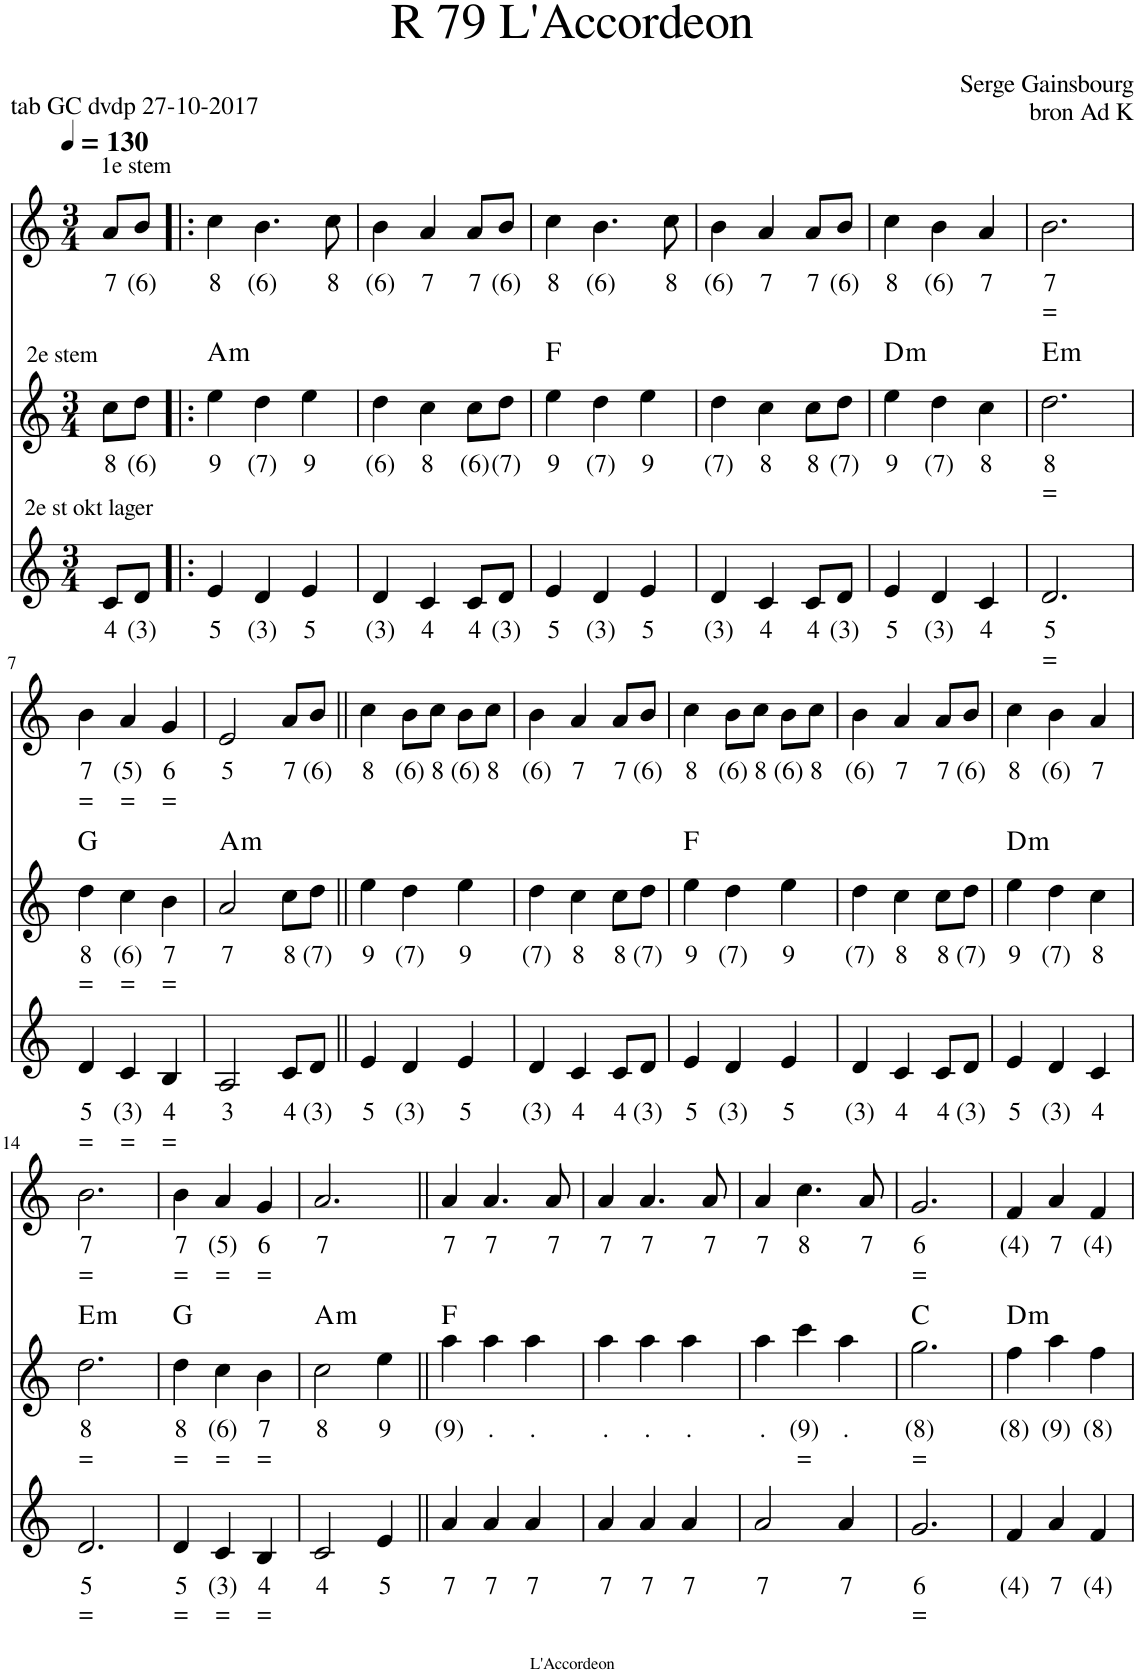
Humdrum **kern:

**kern	**text	**text	**kern	**text	**text	**harte	**kern	**text	**text
*part3	*part3	*part3	*part2	*part2	*part2	*part2	*part1	*part1	*part1
*staff3	*staff3	*staff3	*staff2	*staff2	*staff2	*	*staff1	*staff1	*staff1
*I"Stem	*	*	*I"Stem	*	*	*	*I"Stem	*	*
*clefG2	*	*	*clefG2	*	*	*	*clefG2	*	*
*k[]	*	*	*k[]	*	*	*	*k[]	*	*
*M3/4	*	*	*M3/4	*	*	*	*M3/4	*	*
*MM130	*	*	*MM130	*	*	*	*MM130	*	*
=	=	=	=	=	=	=	=	=	=
!	!	!	!	!	!	!	!LO:TX:a:t=1e stem	!	!
!	!	!	!LO:TX:a:t=2e stem	!	!	!	!	!	!
!LO:TX:a:t=2e st okt lager	!	!	!	!	!	!	!	!	!
!	!LO:LY:b	!	!	!LO:LY:b	!	!	!	!LO:LY:b	!
8c/L	4	.	8cc\L	8	.	.	8a/L	7	.
!	!LO:LY:b	!	!	!LO:LY:b	!	!	!	!LO:LY:b	!
8d/J	(3)	.	8dd\J	(6)	.	.	8b/J	(6)	.
=1!|:	=1!|:	=1!|:	=1!|:	=1!|:	=1!|:	=1!|:	=1!|:	=1!|:	=1!|:
!	!LO:LY:b	!	!	!LO:LY:b	!	!LO:H:kt=m	!	!LO:LY:b	!
4e/	5	.	4ee\	9	.	A:min	4cc\	8	.
!	!LO:LY:b	!	!	!LO:LY:b	!	!	!	!LO:LY:b	!
4d/	(3)	.	4dd\	(7)	.	.	4.b\	(6)	.
!	!LO:LY:b	!	!	!LO:LY:b	!	!	!	!	!
4e/	5	.	4ee\	9	.	.	.	.	.
!	!	!	!	!	!	!	!	!LO:LY:b	!
.	.	.	.	.	.	.	8cc\	8	.
=2	=2	=2	=2	=2	=2	=2	=2	=2	=2
!	!LO:LY:b	!	!	!LO:LY:b	!	!	!	!LO:LY:b	!
4d/	(3)	.	4dd\	(6)	.	.	4b\	(6)	.
!	!LO:LY:b	!	!	!LO:LY:b	!	!	!	!LO:LY:b	!
4c/	4	.	4cc\	8	.	.	4a/	7	.
!	!LO:LY:b	!	!	!LO:LY:b	!	!	!	!LO:LY:b	!
8c/L	4	.	8cc\L	(6)	.	.	8a/L	7	.
!	!LO:LY:b	!	!	!LO:LY:b	!	!	!	!LO:LY:b	!
8d/J	(3)	.	8dd\J	(7)	.	.	8b/J	(6)	.
=3	=3	=3	=3	=3	=3	=3	=3	=3	=3
!	!LO:LY:b	!	!	!LO:LY:b	!	!	!	!LO:LY:b	!
4e/	5	.	4ee\	9	.	F:maj	4cc\	8	.
!	!LO:LY:b	!	!	!LO:LY:b	!	!	!	!LO:LY:b	!
4d/	(3)	.	4dd\	(7)	.	.	4.b\	(6)	.
!	!LO:LY:b	!	!	!LO:LY:b	!	!	!	!	!
4e/	5	.	4ee\	9	.	.	.	.	.
!	!	!	!	!	!	!	!	!LO:LY:b	!
.	.	.	.	.	.	.	8cc\	8	.
=4	=4	=4	=4	=4	=4	=4	=4	=4	=4
!	!LO:LY:b	!	!	!LO:LY:b	!	!	!	!LO:LY:b	!
4d/	(3)	.	4dd\	(7)	.	.	4b\	(6)	.
!	!LO:LY:b	!	!	!LO:LY:b	!	!	!	!LO:LY:b	!
4c/	4	.	4cc\	8	.	.	4a/	7	.
!	!LO:LY:b	!	!	!LO:LY:b	!	!	!	!LO:LY:b	!
8c/L	4	.	8cc\L	8	.	.	8a/L	7	.
!	!LO:LY:b	!	!	!LO:LY:b	!	!	!	!LO:LY:b	!
8d/J	(3)	.	8dd\J	(7)	.	.	8b/J	(6)	.
=5	=5	=5	=5	=5	=5	=5	=5	=5	=5
!	!LO:LY:b	!	!	!LO:LY:b	!	!LO:H:kt=m	!	!LO:LY:b	!
4e/	5	.	4ee\	9	.	D:min	4cc\	8	.
!	!LO:LY:b	!	!	!LO:LY:b	!	!	!	!LO:LY:b	!
4d/	(3)	.	4dd\	(7)	.	.	4b\	(6)	.
!	!LO:LY:b	!	!	!LO:LY:b	!	!	!	!LO:LY:b	!
4c/	4	.	4cc\	8	.	.	4a/	7	.
=6	=6	=6	=6	=6	=6	=6	=6	=6	=6
!	!LO:LY:b	!LO:LY:b	!	!LO:LY:b	!LO:LY:b	!LO:H:kt=m	!	!LO:LY:b	!LO:LY:b
2.d/	5	=	2.dd\	8	=	E:min	2.b\	7	=
!!LO:LB:g=z
=7	=7	=7	=7	=7	=7	=7	=7	=7	=7
!	!LO:LY:b	!LO:LY:b	!	!LO:LY:b	!LO:LY:b	!	!	!LO:LY:b	!LO:LY:b
4d/	5	=	4dd\	8	=	G:maj	4b\	7	=
!	!LO:LY:b	!LO:LY:b	!	!LO:LY:b	!LO:LY:b	!	!	!LO:LY:b	!LO:LY:b
4c/	(3)	=	4cc\	(6)	=	.	4a/	(5)	=
!	!LO:LY:b	!LO:LY:b	!	!LO:LY:b	!LO:LY:b	!	!	!LO:LY:b	!LO:LY:b
4B/	4	=	4b\	7	=	.	4g/	6	=
=8	=8	=8	=8	=8	=8	=8	=8	=8	=8
!	!LO:LY:b	!	!	!LO:LY:b	!	!LO:H:kt=m	!	!LO:LY:b	!
2A/	3	.	2a/	7	.	A:min	2e/	5	.
!	!LO:LY:b	!	!	!LO:LY:b	!	!	!	!LO:LY:b	!
8c/L	4	.	8cc\L	8	.	.	8a/L	7	.
!	!LO:LY:b	!	!	!LO:LY:b	!	!	!	!LO:LY:b	!
8d/J	(3)	.	8dd\J	(7)	.	.	8b/J	(6)	.
=9||	=9||	=9||	=9||	=9||	=9||	=9||	=9||	=9||	=9||
!	!LO:LY:b	!	!	!LO:LY:b	!	!	!	!LO:LY:b	!
4e/	5	.	4ee\	9	.	.	4cc\	8	.
!	!LO:LY:b	!	!	!LO:LY:b	!	!	!	!LO:LY:b	!
4d/	(3)	.	4dd\	(7)	.	.	8b\L	(6)	.
!	!	!	!	!	!	!	!	!LO:LY:b	!
.	.	.	.	.	.	.	8cc\J	8	.
!	!LO:LY:b	!	!	!LO:LY:b	!	!	!	!LO:LY:b	!
4e/	5	.	4ee\	9	.	.	8b\L	(6)	.
!	!	!	!	!	!	!	!	!LO:LY:b	!
.	.	.	.	.	.	.	8cc\J	8	.
=10	=10	=10	=10	=10	=10	=10	=10	=10	=10
!	!LO:LY:b	!	!	!LO:LY:b	!	!	!	!LO:LY:b	!
4d/	(3)	.	4dd\	(7)	.	.	4b\	(6)	.
!	!LO:LY:b	!	!	!LO:LY:b	!	!	!	!LO:LY:b	!
4c/	4	.	4cc\	8	.	.	4a/	7	.
!	!LO:LY:b	!	!	!LO:LY:b	!	!	!	!LO:LY:b	!
8c/L	4	.	8cc\L	8	.	.	8a/L	7	.
!	!LO:LY:b	!	!	!LO:LY:b	!	!	!	!LO:LY:b	!
8d/J	(3)	.	8dd\J	(7)	.	.	8b/J	(6)	.
=11	=11	=11	=11	=11	=11	=11	=11	=11	=11
!	!LO:LY:b	!	!	!LO:LY:b	!	!	!	!LO:LY:b	!
4e/	5	.	4ee\	9	.	F:maj	4cc\	8	.
!	!LO:LY:b	!	!	!LO:LY:b	!	!	!	!LO:LY:b	!
4d/	(3)	.	4dd\	(7)	.	.	8b\L	(6)	.
!	!	!	!	!	!	!	!	!LO:LY:b	!
.	.	.	.	.	.	.	8cc\J	8	.
!	!LO:LY:b	!	!	!LO:LY:b	!	!	!	!LO:LY:b	!
4e/	5	.	4ee\	9	.	.	8b\L	(6)	.
!	!	!	!	!	!	!	!	!LO:LY:b	!
.	.	.	.	.	.	.	8cc\J	8	.
=12	=12	=12	=12	=12	=12	=12	=12	=12	=12
!	!LO:LY:b	!	!	!LO:LY:b	!	!	!	!LO:LY:b	!
4d/	(3)	.	4dd\	(7)	.	.	4b\	(6)	.
!	!LO:LY:b	!	!	!LO:LY:b	!	!	!	!LO:LY:b	!
4c/	4	.	4cc\	8	.	.	4a/	7	.
!	!LO:LY:b	!	!	!LO:LY:b	!	!	!	!LO:LY:b	!
8c/L	4	.	8cc\L	8	.	.	8a/L	7	.
!	!LO:LY:b	!	!	!LO:LY:b	!	!	!	!LO:LY:b	!
8d/J	(3)	.	8dd\J	(7)	.	.	8b/J	(6)	.
=13	=13	=13	=13	=13	=13	=13	=13	=13	=13
!	!LO:LY:b	!	!	!LO:LY:b	!	!LO:H:kt=m	!	!LO:LY:b	!
4e/	5	.	4ee\	9	.	D:min	4cc\	8	.
!	!LO:LY:b	!	!	!LO:LY:b	!	!	!	!LO:LY:b	!
4d/	(3)	.	4dd\	(7)	.	.	4b\	(6)	.
!	!LO:LY:b	!	!	!LO:LY:b	!	!	!	!LO:LY:b	!
4c/	4	.	4cc\	8	.	.	4a/	7	.
!!LO:LB:g=z
=14	=14	=14	=14	=14	=14	=14	=14	=14	=14
!	!LO:LY:b	!LO:LY:b	!	!LO:LY:b	!LO:LY:b	!LO:H:kt=m	!	!LO:LY:b	!LO:LY:b
2.d/	5	=	2.dd\	8	=	E:min	2.b\	7	=
=15	=15	=15	=15	=15	=15	=15	=15	=15	=15
!	!LO:LY:b	!LO:LY:b	!	!LO:LY:b	!LO:LY:b	!	!	!LO:LY:b	!LO:LY:b
4d/	5	=	4dd\	8	=	G:maj	4b\	7	=
!	!LO:LY:b	!LO:LY:b	!	!LO:LY:b	!LO:LY:b	!	!	!LO:LY:b	!LO:LY:b
4c/	(3)	=	4cc\	(6)	=	.	4a/	(5)	=
!	!LO:LY:b	!LO:LY:b	!	!LO:LY:b	!LO:LY:b	!	!	!LO:LY:b	!LO:LY:b
4B/	4	=	4b\	7	=	.	4g/	6	=
=16	=16	=16	=16	=16	=16	=16	=16	=16	=16
!	!LO:LY:b	!	!	!LO:LY:b	!	!LO:H:kt=m	!	!LO:LY:b	!
2c/	4	.	2cc\	8	.	A:min	2.a/	7	.
!	!LO:LY:b	!	!	!LO:LY:b	!	!	!	!	!
4e/	5	.	4ee\	9	.	.	.	.	.
=17||	=17||	=17||	=17||	=17||	=17||	=17||	=17||	=17||	=17||
!	!LO:LY:b	!	!	!LO:LY:b	!	!	!	!LO:LY:b	!
4a/	7	.	4aa\	(9)	.	F:maj	4a/	7	.
!	!LO:LY:b	!	!	!LO:LY:b	!	!	!	!LO:LY:b	!
4a/	7	.	4aa\	.	.	.	4.a/	7	.
!	!LO:LY:b	!	!	!LO:LY:b	!	!	!	!	!
4a/	7	.	4aa\	.	.	.	.	.	.
!	!	!	!	!	!	!	!	!LO:LY:b	!
.	.	.	.	.	.	.	8a/	7	.
=18	=18	=18	=18	=18	=18	=18	=18	=18	=18
!	!LO:LY:b	!	!	!LO:LY:b	!	!	!	!LO:LY:b	!
4a/	7	.	4aa\	.	.	.	4a/	7	.
!	!LO:LY:b	!	!	!LO:LY:b	!	!	!	!LO:LY:b	!
4a/	7	.	4aa\	.	.	.	4.a/	7	.
!	!LO:LY:b	!	!	!LO:LY:b	!	!	!	!	!
4a/	7	.	4aa\	.	.	.	.	.	.
!	!	!	!	!	!	!	!	!LO:LY:b	!
.	.	.	.	.	.	.	8a/	7	.
=19	=19	=19	=19	=19	=19	=19	=19	=19	=19
!	!LO:LY:b	!	!	!LO:LY:b	!	!	!	!LO:LY:b	!
2a/	7	.	4aa\	.	.	.	4a/	7	.
!	!	!	!	!LO:LY:b	!LO:LY:b	!	!	!LO:LY:b	!
.	.	.	4ccc\	(9)	=	.	4.cc\	8	.
!	!LO:LY:b	!	!	!LO:LY:b	!	!	!	!	!
4a/	7	.	4aa\	.	.	.	.	.	.
!	!	!	!	!	!	!	!	!LO:LY:b	!
.	.	.	.	.	.	.	8a/	7	.
=20	=20	=20	=20	=20	=20	=20	=20	=20	=20
!	!LO:LY:b	!LO:LY:b	!	!LO:LY:b	!LO:LY:b	!	!	!LO:LY:b	!LO:LY:b
2.g/	6	=	2.gg\	(8)	=	C:maj	2.g/	6	=
=21	=21	=21	=21	=21	=21	=21	=21	=21	=21
!	!LO:LY:b	!	!	!LO:LY:b	!	!LO:H:kt=m	!	!LO:LY:b	!
4f/	(4)	.	4ff\	(8)	.	D:min	4f/	(4)	.
!	!LO:LY:b	!	!	!LO:LY:b	!	!	!	!LO:LY:b	!
4a/	7	.	4aa\	(9)	.	.	4a/	7	.
!	!LO:LY:b	!	!	!LO:LY:b	!	!	!	!LO:LY:b	!
4f/	(4)	.	4ff\	(8)	.	.	4f/	(4)	.
=	=	=	=	=	=	=	=	=	=
*-	*-	*-	*-	*-	*-	*-	*-	*-	*-
